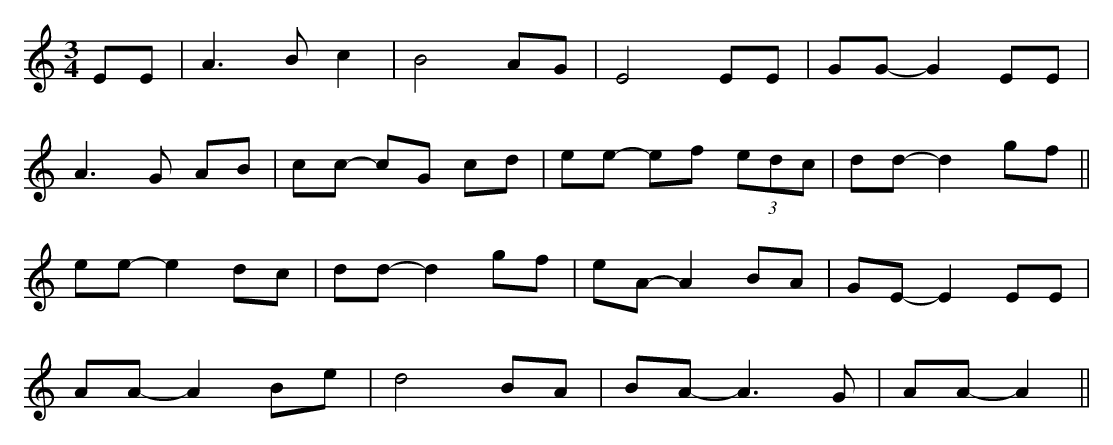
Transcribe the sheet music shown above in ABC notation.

X:1
M:3/4
K:Amin
EE|A3B c2|B4 AG|E4 EE|GG- G2 EE|
A3G AB|cc- cG cd|ee- ef (3edc|dd- d2 gf||
ee- e2 dc|dd- d2 gf|eA- A2 BA|GE-E2 EE|
AA- A2 Be|d4 BA|BA- A3G|AA- A2||
